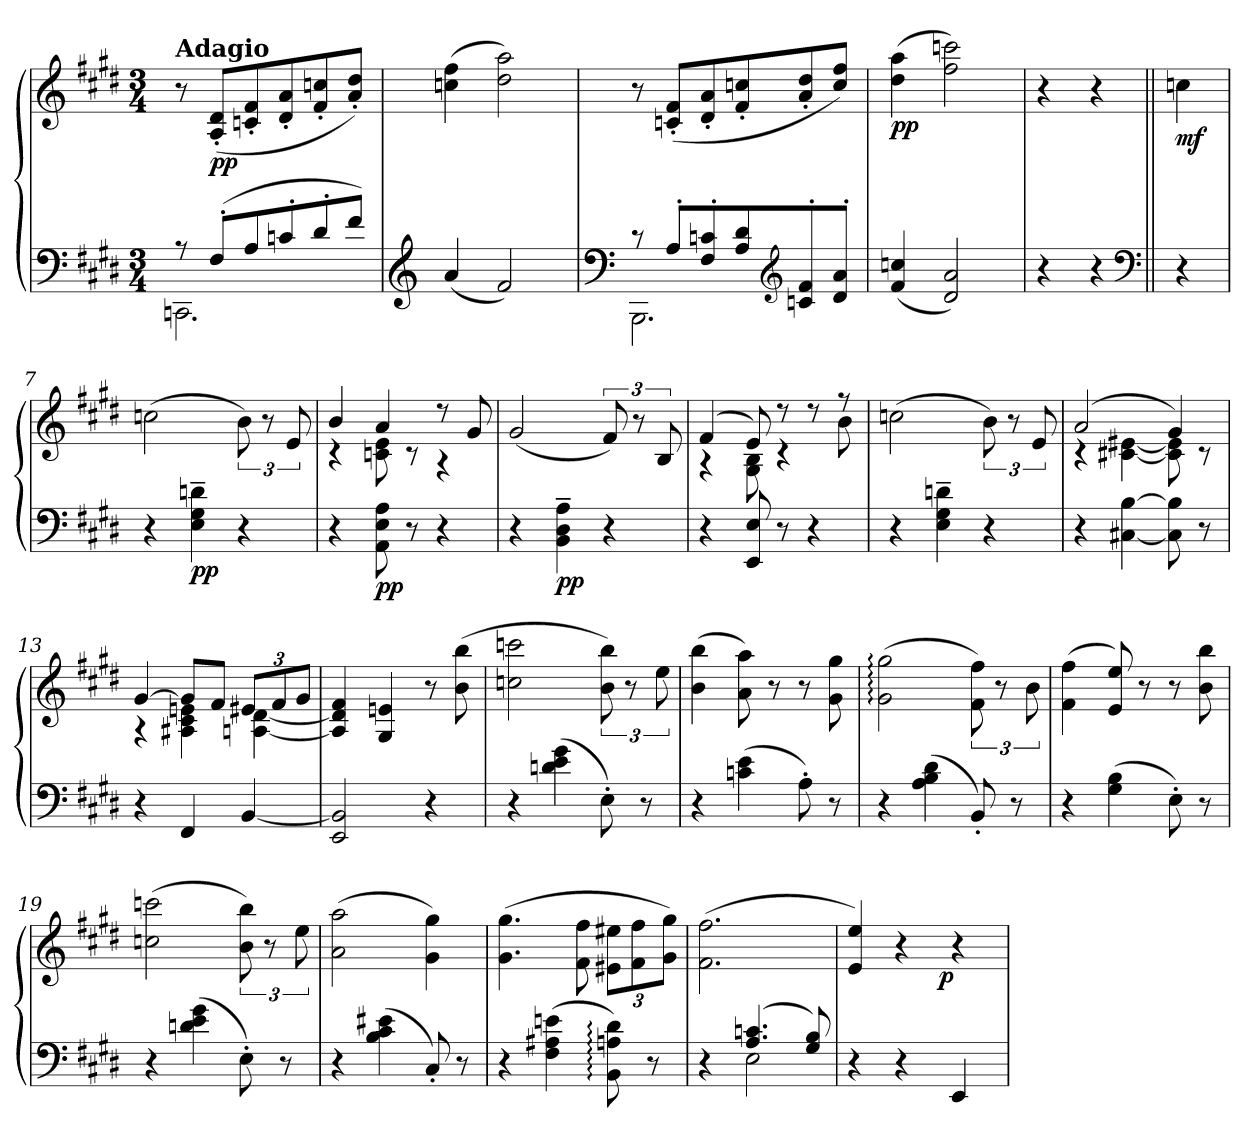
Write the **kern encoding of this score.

**kern	**kern	**dynam
*part1	*part1	*part1
*staff2	*staff1	*staff1/2
*clefF4	*clefG2	*
*k[f#c#g#d#]	*k[f#c#g#d#]	*
*E:	*E:	*
*M3/4	*M3/4	*
=1	=1	=1
*^	*	*
!	!	!LO:TX:a:B:t=Adagio	!
8r	2.CCn\	8r	.
!	!	!	!LO:DY:b
(>8F#'/L	.	(<8A'/ 8d#'/L	pp
8A/	.	8cn'/ 8f#'/	.
8cn'/	.	8d#'/ 8a'/	.
8d#'/	.	8f#'/ 8ccn'/	.
8f#/J)	.	8a'/ 8dd#'/J)	.
*v	*v	*	*
=2	=2	=2
*clefG2	*	*
(<4a/	(>4ccn\ 4ff#\	.
2f#/)	2dd#\ 2aa\)	.
=3	=3	=3
*clefF4	*	*
*^	*	*
8r	2.BBB\	8r	.
8A'/L	.	(<8cn'/ 8f#'/L	.
8F#'/ 8cn'/	.	8d#'/ 8a'/	.
8A/ 8d#/	.	8f#'/ 8ccn'/	.
*clefG2	*	*	*
8cn'/ 8f#'/	.	8a'/ 8dd#'/	.
8d#'/ 8a'/J	.	8cc/ 8ff#/J)	.
*v	*v	*	*
=4	=4	=4
!	!	!LO:DY:b
(<4f#/ 4ccn/	(>4dd#\ 4aa\	pp
2d#/ 2a/)	2ff#\ 2cccn\)	.
=5	=5	=5
4r	4r	.
4r	4r	.
*clefF4	*	*
=6||	=6||	=6||
!	!	!LO:DY:b
4r	4ccn\	mf
!!LO:LB:g=z
=7	=7	=7
4r	(>2ccn\	.
!	!	!LO:DY:b=2
4E~\ 4G#~\ 4dn~\	.	pp
4r	12b\)	.
.	12r	.
.	12e/	.
=8	=8	=8
*	*^	*
4r	4b/	4r	.
!	!	!	!LO:DY:b=2
8AA\ 8E\ 8A\	4a/	8cn\ 8e\	pp
8r	.	8r	.
4r	8r	4r	.
.	8g#/	.	.
*	*v	*v	*
=9	=9	=9
4r	(<2g#/	.
!	!	!LO:DY:b=2
4BB~\ 4D#~\ 4A~\	.	pp
4r	12f#/)	.
.	12r	.
.	12B/	.
=10	=10	=10
*	*^	*
4r	(>4f#/	4r	.
8EE/ 8E/	8e/)	8G#\ 8B\	.
8r	8r	4r	.
4r	8r	.	.
.	8r	8b\	.
*	*v	*v	*
=11	=11	=11
4r	(>2ccn\	.
4E~\ 4G#~\ 4dn~\	.	.
4r	12b\)	.
.	12r	.
.	12e/	.
=12	=12	=12
*	*^	*
4r	(>2a/	4r	.
[4C#X\ [4B\	.	[4c#X\ [4e#X\	.
8C#]\ 8B]\	4g#/)	8c#]\ 8e#]\	.
8r	.	8r	.
!!LO:LB:g=z	!!
=13	=13	=13	=13
4r	[4g#/	4r	.
4FF#/	8g#/L]	4A#X\ 4c#\ 4en\	.
.	8f#/J	.	.
[4BB/	12e#X/L	[4An\ [4d#\	.
.	12f#/	.	.
.	12g#/J	.	.
*	*v	*v	*
=14	=14	=14
2EE/ 2BB]/	4A]/ 4d#]/ 4f#/	.
.	4G#/ 4en/	.
4r	8r	.
.	(>8b\ 8bb\	.
=15	=15	=15
4r	2ccn\ 2cccn\	.
(>4dn\ 4e\ 4g#\	.	.
8E'\)	12b\ 12bb\)	.
.	12r	.
8r	.	.
.	12ee\	.
=16	=16	=16
4r	(>4b\ 4bb\	.
(>4cn\ 4e\	8a\ 8aa\)	.
.	8r	.
8A'\)	8r	.
8r	8g#\ 8gg#\	.
=17	=17	=17
4r	(>2g#:\ 2gg#:\	.
(>4A\ 4B\ 4d#\	.	.
8BB'/)	12f#\ 12ff#\)	.
.	12r	.
8r	.	.
.	12b\	.
=18	=18	=18
4r	(>4f#\ 4ff#\	.
(>4G#\ 4B\	8e/ 8ee/)	.
.	8r	.
8E'\)	8r	.
8r	8b\ 8bb\	.
!!LO:LB:g=z
=19	=19	=19
4r	(>2ccn\ 2cccn\	.
(>4dn\ 4e\ 4g#\	.	.
8E'\)	12b\ 12bb\)	.
.	12r	.
8r	.	.
.	12ee\	.
=20	=20	=20
4r	(>2a\ 2aa\	.
(>4B\ 4c#\ 4e#X\	.	.
8C#'/)	4g#\ 4gg#\)	.
8r	.	.
=21	=21	=21
4r	(>4.g#\ 4.gg#\	.
(>4F#\ 4A#X\ 4en\	.	.
.	8f#\ 8ff#\	.
8BB:\ 8An:\ 8d#:\)	12e#X\ 12ee#X\L	.
.	12f#\ 12ff#\	.
8r	.	.
.	12g#\ 12gg#\J)	.
=22	=22	=22
*^	*	*
4ryy	4r	(>2.f#\ 2.ff#\	.
(>4.A/ 4.cn/	2E\	.	.
8G#/ 8B/)	.	.	.
*v	*v	*	*
=23	=23	=23
*	*^	*
4r	4e/ 4ee/)	4...ryy	.
4r	4r	.	.
!	!	!	!LO:DY:b
.	.	4ryy	p
4EE/	4r	.	.
.	.	32ryy	.
*	*v	*v	*
=	=	=
*-	*-	*-
